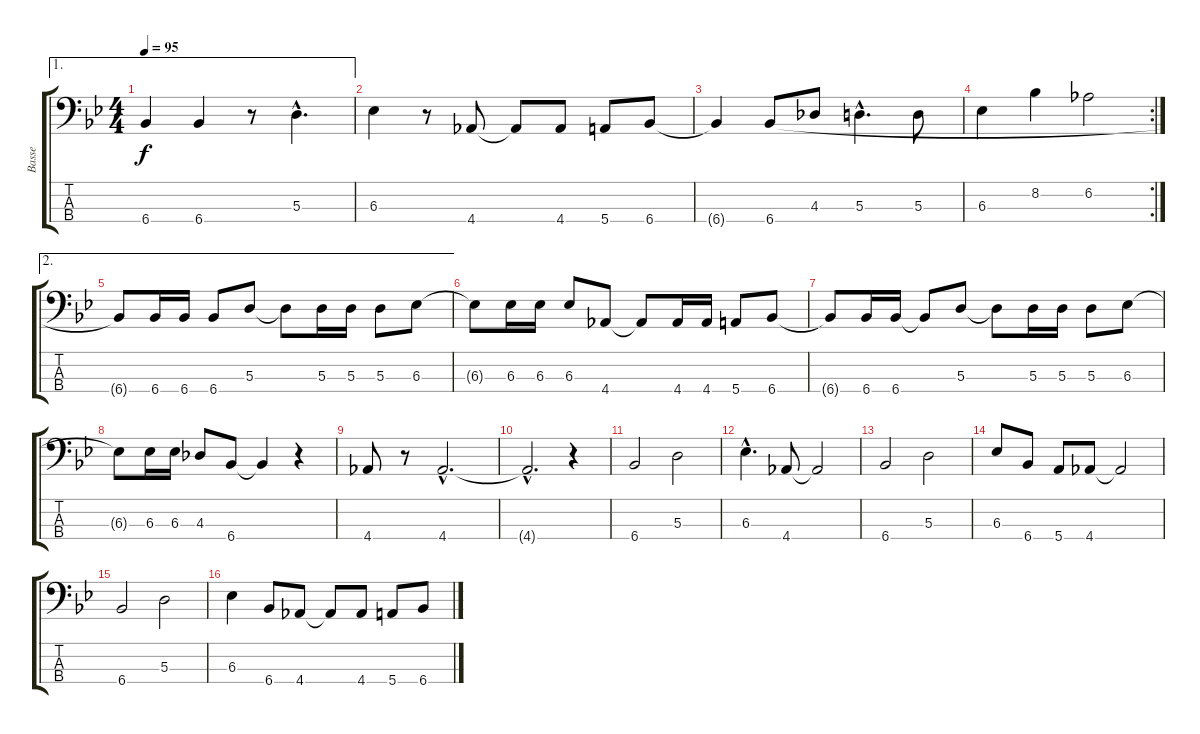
\track ("Basse" "Basse") {instrument electricbassfinger}
\staff {score tabs}
\tuning (G2 D2 A1 E1) {hide}
\ae 1
\ts (4 4)
\tempo 95
\clef f4
\ks bb
6.4{t}.4{dy f} 6.4.4 r.8 5.3{hac}.4{d} |
6.3.4 r.8 4.4.8 4.4{t}.8 4.4.8 5.4.8 6.4.8 |
6.4{t}.4 6.4.8 4.3.8 5.3{hac}.4{d} 5.3.8 |
\rc 2
6.3.4 8.2.4 6.2.2 |
\ae 2
6.4{t}.8 6.4.16 6.4.16 6.4.8 5.3.8 5.3{t}.8 5.3.16 5.3.16 5.3.8 6.3.8 |
6.3{t}.8 6.3.16 6.3.16 6.3.8 4.4.8 4.4{t}.8 4.4.16 4.4.16 5.4.8 6.4.8 |
6.4{t}.8 6.4.16 6.4.16 6.4{t}.8 5.3.8 5.3{t}.8 5.3.16 5.3.16 5.3.8 6.3.8 |
6.3{t}.8 6.3.16 6.3.16 4.3.8 6.4.8 6.4{t}.4 r.4 |
4.4.8 r.8 4.4{hac}.2{d} |
4.4{hac t}.2{d} r.4 |
6.4.2 5.3.2 |
6.3{hac}.4{d} 4.4.8 4.4{t}.2 |
6.4.2 5.3.2 |
6.3.8 6.4.8 5.4.8 4.4.8 4.4{t}.2 |
6.4.2 5.3.2 |
6.3.4 6.4.8 4.4.8 4.4{t}.8 4.4.8 5.4.8 6.4.8
